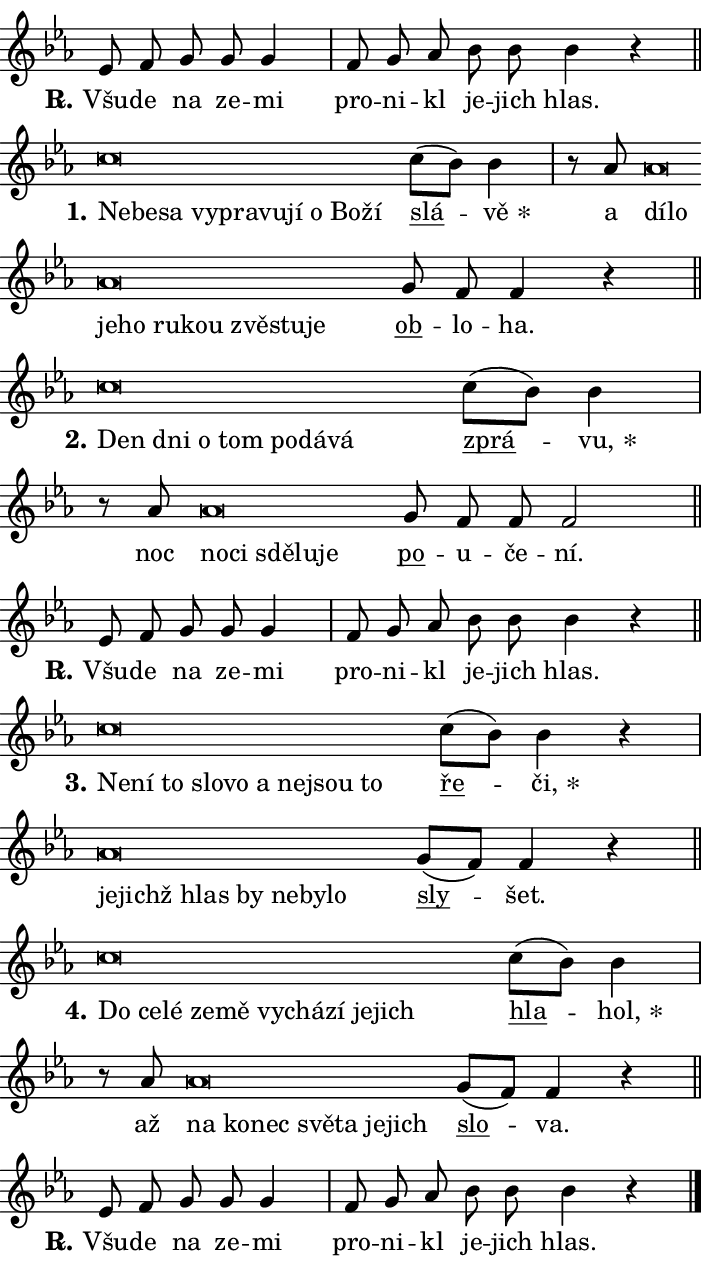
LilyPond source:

\version "2.24.0"
\header { tagline = "" }
\paper {
  indent = 0\cm
  top-margin = 0\cm
  right-margin = 0.13\cm % to fit lyric hyphens
  bottom-margin = 0\cm
  left-margin = 0\cm
  paper-width = 12\cm
  page-breaking = #ly:one-page-breaking
  system-system-spacing.basic-distance = #11
  score-system-spacing.basic-distance = #11
  ragged-last = ##f
}


%% Author: Thomas Morley
%% https://lists.gnu.org/archive/html/lilypond-user/2020-05/msg00002.html
#(define (line-position grob)
"Returns position of @var[grob} in current system:
   @code{'start}, if at first time-step
   @code{'end}, if at last time-step
   @code{'middle} otherwise
"
  (let* ((col (ly:item-get-column grob))
         (ln (ly:grob-object col 'left-neighbor))
         (rn (ly:grob-object col 'right-neighbor))
         (col-to-check-left (if (ly:grob? ln) ln col))
         (col-to-check-right (if (ly:grob? rn) rn col))
         (break-dir-left
           (and
             (ly:grob-property col-to-check-left 'non-musical #f)
             (ly:item-break-dir col-to-check-left)))
         (break-dir-right
           (and
             (ly:grob-property col-to-check-right 'non-musical #f)
             (ly:item-break-dir col-to-check-right))))
        (cond ((eqv? 1 break-dir-left) 'start)
              ((eqv? -1 break-dir-right) 'end)
              (else 'middle))))

#(define (tranparent-at-line-position vctor)
  (lambda (grob)
  "Relying on @code{line-position} select the relevant enry from @var{vctor}.
Used to determine transparency,"
    (case (line-position grob)
      ((end) (not (vector-ref vctor 0)))
      ((middle) (not (vector-ref vctor 1)))
      ((start) (not (vector-ref vctor 2))))))

noteHeadBreakVisibility =
#(define-music-function (break-visibility)(vector?)
"Makes @code{NoteHead}s transparent relying on @var{break-visibility}"
#{
  \override NoteHead.transparent =
    #(tranparent-at-line-position break-visibility)
#})

#(define delete-ledgers-for-transparent-note-heads
  (lambda (grob)
    "Reads whether a @code{NoteHead} is transparent.
If so this @code{NoteHead} is removed from @code{'note-heads} from
@var{grob}, which is supposed to be @code{LedgerLineSpanner}.
As a result ledgers are not printed for this @code{NoteHead}"
    (let* ((nhds-array (ly:grob-object grob 'note-heads))
           (nhds-list
             (if (ly:grob-array? nhds-array)
                 (ly:grob-array->list nhds-array)
                 '()))
           ;; Relies on the transparent-property being done before
           ;; Staff.LedgerLineSpanner.after-line-breaking is executed.
           ;; This is fragile ...
           (to-keep
             (remove
               (lambda (nhd)
                 (ly:grob-property nhd 'transparent #f))
               nhds-list)))
      ;; TODO find a better method to iterate over grob-arrays, similiar
      ;; to filter/remove etc for lists
      ;; For now rebuilt from scratch
      (set! (ly:grob-object grob 'note-heads)  '())
      (for-each
        (lambda (nhd)
          (ly:pointer-group-interface::add-grob grob 'note-heads nhd))
        to-keep))))

squashNotes = {
  \override NoteHead.X-extent = #'(-0.2 . 0.2)
  \override NoteHead.Y-extent = #'(-0.75 . 0)
  \override NoteHead.stencil =
    #(lambda (grob)
       (let ((pos (ly:grob-property grob 'staff-position)))
         (begin
           (if (< pos -7) (display "ERROR: Lower brevis then expected\n") (display ""))
           (if (<= pos -6) ly:text-interface::print ly:note-head::print))))
}
unSquashNotes = {
  \revert NoteHead.X-extent
  \revert NoteHead.Y-extent
  \revert NoteHead.stencil
}

hideNotes = \noteHeadBreakVisibility #begin-of-line-visible
unHideNotes = \noteHeadBreakVisibility #all-visible

% work-around for resetting accidentals
% https://lilypond.org/doc/v2.23/Documentation/notation/displaying-rhythms#unmetered-music
cadenzaMeasure = {
  \cadenzaOff
  \partial 1024 s1024
  \cadenzaOn
}

#(define-markup-command (accent layout props text) (markup?)
  "Underline accented syllable"
  (interpret-markup layout props
    #{\markup \override #'(offset . 4.3) \underline { #text }#}))

responsum = \markup \concat {
  "R" \hspace #-1.05 \path #0.1 #'((moveto 0 0.07) (lineto 0.9 0.8)) \hspace #0.05 "."
}

spaceSize = #0.6828661417322834 % exact space size for TeX Gyre Schola

\layout {
  \context {
    \Staff
    \remove "Time_signature_engraver"
    \override LedgerLineSpanner.after-line-breaking = #delete-ledgers-for-transparent-note-heads
  }
  \context {
    \Lyrics {
      \override LyricSpace.minimum-distance = \spaceSize
      \override LyricText.font-name = #"TeX Gyre Schola"
      \override LyricText.font-size = 1
      \override StanzaNumber.font-name = #"TeX Gyre Schola Bold"
      \override StanzaNumber.font-size = 1
    }
  }
  \context {
    \Score 
    \override NoteHead.text =
      #(lambda (grob) 
        (let ((pos (ly:grob-property grob 'staff-position)))
          #{\markup {
            \combine
              \halign #-0.55 \raise #(if (= pos -6) 0 0.5) \override #'(thickness . 2) \draw-line #'(3.2 . 0)
              \musicglyph "noteheads.sM1"
          }#}))
  }
}

% magnetic-lyrics.ily
%
%   written by
%     Jean Abou Samra <jean@abou-samra.fr>
%     Werner Lemberg <wl@gnu.org>
%
%   adapted by
%     Jiri Hon <jiri.hon@gmail.com>
%
% Version 2022-Apr-15

% https://www.mail-archive.com/lilypond-user@gnu.org/msg149350.html

#(define (Left_hyphen_pointer_engraver context)
   "Collect syllable-hyphen-syllable occurrences in lyrics and store
them in properties.  This engraver only looks to the left.  For
example, if the lyrics input is @code{foo -- bar}, it does the
following.

@itemize @bullet
@item
Set the @code{text} property of the @code{LyricHyphen} grob between
@q{foo} and @q{bar} to @code{foo}.

@item
Set the @code{left-hyphen} property of the @code{LyricText} grob with
text @q{foo} to the @code{LyricHyphen} grob between @q{foo} and
@q{bar}.
@end itemize

Use this auxiliary engraver in combination with the
@code{lyric-@/text::@/apply-@/magnetic-@/offset!} hook."
   (let ((hyphen #f)
         (text #f))
     (make-engraver
      (acknowledgers
       ((lyric-syllable-interface engraver grob source-engraver)
        (set! text grob)))
      (end-acknowledgers
       ((lyric-hyphen-interface engraver grob source-engraver)
        ;(when (not (grob::has-interface grob 'lyric-space-interface))
          (set! hyphen grob)));)
      ((stop-translation-timestep engraver)
       (when (and text hyphen)
         (ly:grob-set-object! text 'left-hyphen hyphen))
       (set! text #f)
       (set! hyphen #f)))))

#(define (lyric-text::apply-magnetic-offset! grob)
   "If the space between two syllables is less than the value in
property @code{LyricText@/.details@/.squash-threshold}, move the right
syllable to the left so that it gets concatenated with the left
syllable.

Use this function as a hook for
@code{LyricText@/.after-@/line-@/breaking} if the
@code{Left_@/hyphen_@/pointer_@/engraver} is active."
   (let ((hyphen (ly:grob-object grob 'left-hyphen #f)))
     (when hyphen
       (let ((left-text (ly:spanner-bound hyphen LEFT)))
         (when (grob::has-interface left-text 'lyric-syllable-interface)
           (let* ((common (ly:grob-common-refpoint grob left-text X))
                  (this-x-ext (ly:grob-extent grob common X))
                  (left-x-ext
                   (begin
                     ;; Trigger magnetism for left-text.
                     (ly:grob-property left-text 'after-line-breaking)
                     (ly:grob-extent left-text common X)))
                  ;; `delta` is the gap width between two syllables.
                  (delta (- (interval-start this-x-ext)
                            (interval-end left-x-ext)))
                  (details (ly:grob-property grob 'details))
                  (threshold (assoc-get 'squash-threshold details 0.2)))
             (when (< delta threshold)
               (let* (;; We have to manipulate the input text so that
                      ;; ligatures crossing syllable boundaries are not
                      ;; disabled.  For languages based on the Latin
                      ;; script this is essentially a beautification.
                      ;; However, for non-Western scripts it can be a
                      ;; necessity.
                      (lt (ly:grob-property left-text 'text))
                      (rt (ly:grob-property grob 'text))
                      (is-space (grob::has-interface hyphen 'lyric-space-interface))
                      (space (if is-space " " ""))
                      (extra-delta (if is-space spaceSize 0))
                      ;; Append new syllable.
                      (ltrt-space (if (and (string? lt) (string? rt))
                                (string-append lt space rt)
                                (make-concat-markup (list lt space rt))))
                      ;; Right-align `ltrt` to the right side.
                      (ltrt-space-markup (grob-interpret-markup
                               grob
                               (make-translate-markup
                                (cons (interval-length this-x-ext) 0)
                                (make-right-align-markup ltrt-space)))))
                 (begin
                   ;; Don't print `left-text`.
                   (ly:grob-set-property! left-text 'stencil #f)
                   ;; Set text and stencil (which holds all collected
                   ;; syllables so far) and shift it to the left.
                   (ly:grob-set-property! grob 'text ltrt-space)
                   (ly:grob-set-property! grob 'stencil ltrt-space-markup)
                   (ly:grob-translate-axis! grob (- (- delta extra-delta)) X))))))))))


#(define (lyric-hyphen::displace-bounds-first grob)
   ;; Make very sure this callback isn't triggered too early.
   (let ((left (ly:spanner-bound grob LEFT))
         (right (ly:spanner-bound grob RIGHT)))
     (ly:grob-property left 'after-line-breaking)
     (ly:grob-property right 'after-line-breaking)
     (ly:lyric-hyphen::print grob)))

squashThreshold = #0.4

\layout {
  \context {
    \Lyrics
    \consists #Left_hyphen_pointer_engraver
    \override LyricText.after-line-breaking =
      #lyric-text::apply-magnetic-offset!
    \override LyricHyphen.stencil = #lyric-hyphen::displace-bounds-first
    \override LyricText.details.squash-threshold = \squashThreshold
    \override LyricHyphen.minimum-distance = 0
    \override LyricHyphen.minimum-length = \squashThreshold
  }
}

squashText = \override LyricText.details.squash-threshold = 9999
unSquashText = \override LyricText.details.squash-threshold = \squashThreshold

leftText = \override LyricText.self-alignment-X = #LEFT
unLeftText = \revert LyricText.self-alignment-X

starOffset = #(lambda (grob) 
                (let ((x_offset (ly:self-alignment-interface::aligned-on-x-parent grob)))
                  (if (= x_offset 0) 0 (+ x_offset 1.2))))

star = #(define-music-function (syllable)(string?)
"Append star separator at the end of a syllable"
#{
  \once \override LyricText.X-offset = #starOffset
  \lyricmode { \markup {
    #syllable
    \override #'((font-name . "TeX Gyre Schola Bold")) \hspace #0.2 \lower #0.65 \larger "*"
  } }
#})

starAccent = #(define-music-function (syllable)(string?)
"Append star separator at the end of a syllable and make accent"
#{
  \once \override LyricText.X-offset = #starOffset
  \lyricmode { \markup {
    \accent #syllable
    \override #'((font-name . "TeX Gyre Schola Bold")) \hspace #0.2 \lower #0.65 \larger "*"
  } }
#})

breath = #(define-music-function (syllable)(string?)
"Append breathing indicator at the end of a syllable"
#{
  \lyricmode { \markup { #syllable "+" } }
#})

optionalBreath = #(define-music-function (syllable)(string?)
"Append optional breathing indicator at the end of a syllable"
#{
  \lyricmode { \markup { #syllable "(+)" } }
#})


\score {
    <<
        \new Voice = "melody" { \cadenzaOn \key es \major \relative { es'8 f g g g4 \cadenzaMeasure \bar "|" f8 g as bes bes bes4 r \cadenzaMeasure \bar "||" \break } }
        \new Lyrics \lyricsto "melody" { \lyricmode { \set stanza = \responsum
Všu -- de na ze -- mi pro -- ni -- kl je -- jich hlas. } }
    >>
    \layout {}
}

\score {
    <<
        \new Voice = "melody" { \cadenzaOn \key es \major \relative { \squashNotes c''\breve*1/16 \hideNotes \breve*1/16 \bar "" \breve*1/16 \bar "" \breve*1/16 \bar "" \breve*1/16 \bar "" \breve*1/16 \bar "" \breve*1/16 \bar "" \breve*1/16 \bar "" \breve*1/16 \breve*1/16 \bar "" \unHideNotes \unSquashNotes \bar "" c8[( bes)] bes4 \cadenzaMeasure \bar "|" r8 as8 \squashNotes as\breve*1/16 \hideNotes \breve*1/16 \bar "" \breve*1/16 \bar "" \breve*1/16 \bar "" \breve*1/16 \bar "" \breve*1/16 \bar "" \breve*1/16 \bar "" \breve*1/16 \breve*1/16 \bar "" \unHideNotes \unSquashNotes \bar "" g8 f f4 r \cadenzaMeasure \bar "||" \break } }
        \new Lyrics \lyricsto "melody" { \lyricmode { \set stanza = "1."
\leftText Ne -- \squashText be -- sa vy -- pra -- vu -- jí o Bo -- ží \unLeftText \unSquashText \markup \accent slá -- \star vě a \leftText dí -- \squashText lo je -- ho ru -- kou zvě -- stu -- je \unLeftText \unSquashText \markup \accent ob -- lo -- ha. } }
    >>
    \layout {}
}

\score {
    <<
        \new Voice = "melody" { \cadenzaOn \key es \major \relative { \squashNotes c''\breve*1/16 \hideNotes \breve*1/16 \bar "" \breve*1/16 \bar "" \breve*1/16 \bar "" \breve*1/16 \bar "" \breve*1/16 \breve*1/16 \bar "" \unHideNotes \unSquashNotes \bar "" c8[( bes)] bes4 \cadenzaMeasure \bar "|" r8 as8 \squashNotes as\breve*1/16 \hideNotes \breve*1/16 \bar "" \breve*1/16 \bar "" \breve*1/16 \breve*1/16 \bar "" \unHideNotes \unSquashNotes \bar "" g8 f f f2 \cadenzaMeasure \bar "||" \break } }
        \new Lyrics \lyricsto "melody" { \lyricmode { \set stanza = "2."
\leftText Den \squashText dni o tom po -- dá -- vá \unLeftText \unSquashText \markup \accent zprá -- \star vu, noc \leftText no -- \squashText ci sdě -- lu -- je \unLeftText \unSquashText \markup \accent po -- u -- če -- ní. } }
    >>
    \layout {}
}

\score {
    <<
        \new Voice = "melody" { \cadenzaOn \key es \major \relative { es'8 f g g g4 \cadenzaMeasure \bar "|" f8 g as bes bes bes4 r \cadenzaMeasure \bar "||" \break } }
        \new Lyrics \lyricsto "melody" { \lyricmode { \set stanza = \responsum
Všu -- de na ze -- mi pro -- ni -- kl je -- jich hlas. } }
    >>
    \layout {}
}

\score {
    <<
        \new Voice = "melody" { \cadenzaOn \key es \major \relative { \squashNotes c''\breve*1/16 \hideNotes \breve*1/16 \bar "" \breve*1/16 \bar "" \breve*1/16 \bar "" \breve*1/16 \bar "" \breve*1/16 \bar "" \breve*1/16 \bar "" \breve*1/16 \breve*1/16 \bar "" \unHideNotes \unSquashNotes \bar "" c8[( bes)] bes4 r \cadenzaMeasure \bar "|" \squashNotes as\breve*1/16 \hideNotes \breve*1/16 \bar "" \breve*1/16 \bar "" \breve*1/16 \bar "" \breve*1/16 \bar "" \breve*1/16 \breve*1/16 \bar "" \unHideNotes \unSquashNotes \bar "" g8[( f)] f4 r \cadenzaMeasure \bar "||" \break } }
        \new Lyrics \lyricsto "melody" { \lyricmode { \set stanza = "3."
\leftText Ne -- \squashText ní to slo -- vo a nej -- sou to \unLeftText \unSquashText \markup \accent ře -- \star či, \leftText je -- \squashText jichž hlas by ne -- by -- lo \unLeftText \unSquashText \markup \accent sly -- šet. } }
    >>
    \layout {}
}

\score {
    <<
        \new Voice = "melody" { \cadenzaOn \key es \major \relative { \squashNotes c''\breve*1/16 \hideNotes \breve*1/16 \bar "" \breve*1/16 \bar "" \breve*1/16 \bar "" \breve*1/16 \bar "" \breve*1/16 \bar "" \breve*1/16 \bar "" \breve*1/16 \bar "" \breve*1/16 \breve*1/16 \bar "" \unHideNotes \unSquashNotes \bar "" c8[( bes)] bes4 \cadenzaMeasure \bar "|" r8 as \squashNotes as\breve*1/16 \hideNotes \breve*1/16 \bar "" \breve*1/16 \bar "" \breve*1/16 \bar "" \breve*1/16 \bar "" \breve*1/16 \breve*1/16 \bar "" \unHideNotes \unSquashNotes \bar "" g8[( f)] f4 r \cadenzaMeasure \bar "||" \break } }
        \new Lyrics \lyricsto "melody" { \lyricmode { \set stanza = "4."
\leftText Do \squashText ce -- lé ze -- mě vy -- chá -- zí je -- jich \unLeftText \unSquashText \markup \accent hla -- \star hol, až \leftText na \squashText ko -- nec svě -- ta je -- jich \unLeftText \unSquashText \markup \accent slo -- va. } }
    >>
    \layout {}
}

\score {
    <<
        \new Voice = "melody" { \cadenzaOn \key es \major \relative { es'8 f g g g4 \cadenzaMeasure \bar "|" f8 g as bes bes bes4 r \cadenzaMeasure \bar "||" \break } \bar "|." }
        \new Lyrics \lyricsto "melody" { \lyricmode { \set stanza = \responsum
Všu -- de na ze -- mi pro -- ni -- kl je -- jich hlas. } }
    >>
    \layout {}
}
